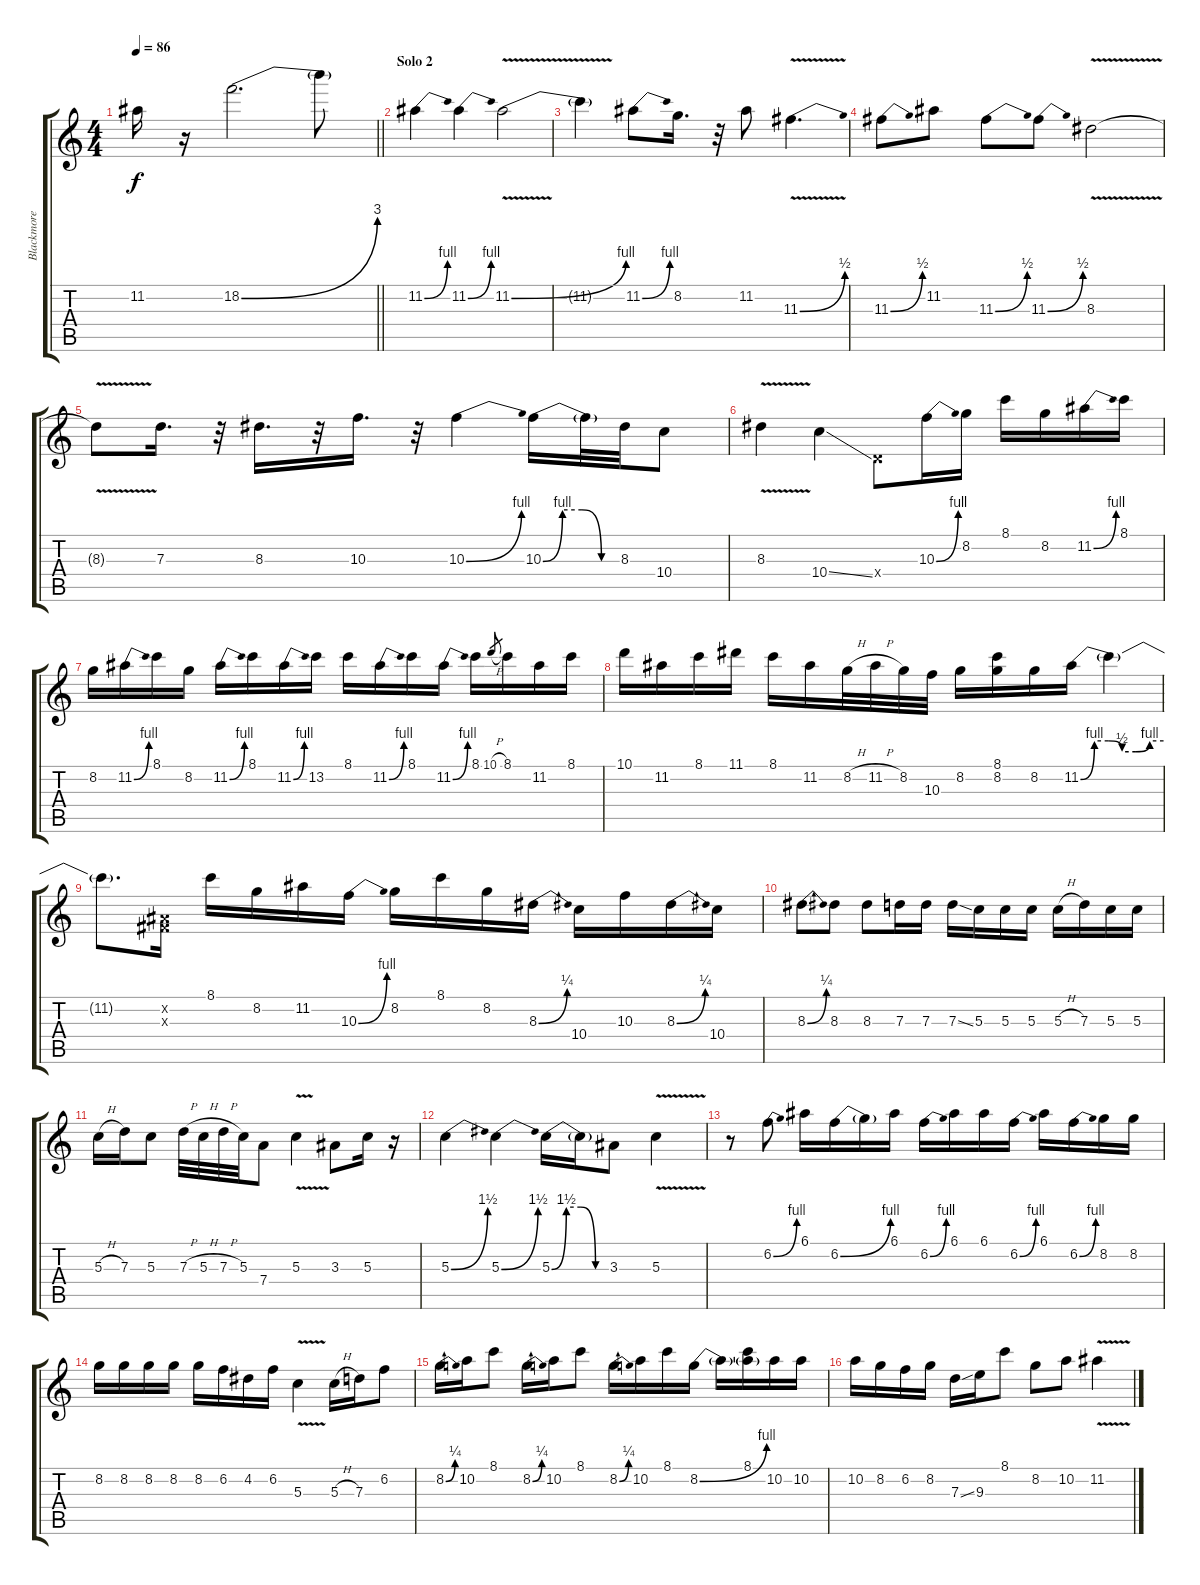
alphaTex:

\track ("Blackmore solo" "Blackmore ") {instrument overdrivenguitar}
\staff {score tabs}
\tuning (E4 B3 G3 D3 A2 E2) {hide}
\ts (4 4)
\tempo 86
\clef g2
\barLineRight lightlight
\ks c
11.2{t}.16{dy f} r.16 18.2{be (bend 0 0 60 12)}.2{d} 18.2{t}.8 |
\section ("" "Solo 2")
11.2{be (bend 0 0 60 4)}.4 11.2{be (bend 0 0 60 4)}.4 11.2{be (bend 0 0 60 4) v}.2 |
11.2{t}.4 11.2{be (bend 0 0 60 4)}.8 8.2.16{d} r.32 11.2.8 11.3{be (bend 0 0 60 2) v}.4{d} |
11.3{be (bend 0 0 60 2)}.8 11.2.8 11.3{be (bend 0 0 60 2)}.8 11.3{be (bend 0 0 60 2)}.8 8.3{v}.2 |
8.3{t}.8 7.3.16{d} r.32 8.3.16{d} r.32 10.3.16{d} r.32 10.3{be (bend 0 0 60 4)}.4 10.3{be (custom 0 0 15 4 30 4 45 0 60 0)}.16 10.3{t}.32 8.3.32 10.4.8 |
8.3{v}.4 10.4{ss}.4 0.4{x}.8 10.3{be (bend 0 0 60 4)}.16 8.2.16 8.1.16 8.2.16 11.2{be (bend 0 0 60 4)}.16 8.1.16 |
8.2.16 11.2{be (bend 0 0 60 4)}.16 8.1.16 8.2.16 11.2{be (bend 0 0 60 4)}.16 8.1.16 11.2{be (bend 0 0 60 4)}.16 13.2.16 8.1.16 11.2{be (bend 0 0 60 4)}.16 8.1.16 11.2{be (bend 0 0 60 4)}.16 8.1.16 10.1{h}.8{gr} 8.1.16 11.2.16 8.1.16 |
10.1.16 11.2.16 8.1.16 11.1.16 8.1.16 11.2.16 8.2{h}.32 11.2{h}.32 8.2.32 10.3.32 8.2.16 (8.1 8.2).16 8.2.16 11.2{be (custom 0 0 10 4 20 4 30 2 40 2 50 4 60 4)}.16 11.2{t}.4 |
11.2{t}.8{d} (-1.2{x} -1.3{x}).16 8.1.16 8.2.16 11.2.16 10.3{be (bend 0 0 60 4)}.16 8.2.16 8.1.16 8.2.16 8.3{be (bend 0 0 60 1)}.16 10.4.16 10.3.16 8.3{be (bend 0 0 60 1)}.16 10.4.16 |
8.3{be (bend 0 0 60 1)}.8 8.3.8 8.3.8 7.3.16 7.3.16 7.3{ss}.16 5.3.16 5.3.16 5.3.16 5.3{h}.16 7.3.16 5.3.16 5.3.16 |
5.3{h}.16 7.3.16 5.3.8 7.3{h}.32 5.3{h}.32 7.3{h}.32 5.3.32 7.4.8 5.3{v}.4 3.3.8 5.3.16 r.16 |
5.3{be (bend 0 0 60 6)}.4 5.3{be (bend 0 0 60 6)}.4 5.3{be (custom 0 0 15 6 30 6 45 0 60 0)}.16 5.3{t}.16 3.3.8 5.3{v}.4 |
r.8 6.2{be (bend 0 0 60 4)}.8 6.1.16 6.2{be (bend 0 0 60 4)}.16 6.2{t}.16 6.1.16 6.2{be (bend 0 0 60 4)}.16 6.1.16 6.1.16 6.2{be (bend 0 0 60 4)}.16 6.1.16 6.2{be (bend 0 0 60 4)}.16 8.2.16 8.2.16 |
8.2.16 8.2.16 8.2.16 8.2.16 8.2.16 6.2.16 4.2.16 6.2.16 5.3{v}.4 5.3{h}.16 7.3.16 6.2.8 |
8.2{be (bend 0 0 60 1)}.16 10.2.16 8.1.8 8.2{be (bend 0 0 60 1)}.16 10.2.16 8.1.8 8.2{be (bend 0 0 60 1)}.16 10.2.16 8.1.16 8.2{be (bend 0 0 60 4)}.16 8.2{t}.16 (8.1 8.2{t}).16 10.2.16 10.2.16 |
10.2.16 8.2.16 6.2.16 8.2.16 7.3{ss}.16 9.3.16 8.1.8 8.2.8 10.2.8 11.2{v}.4
